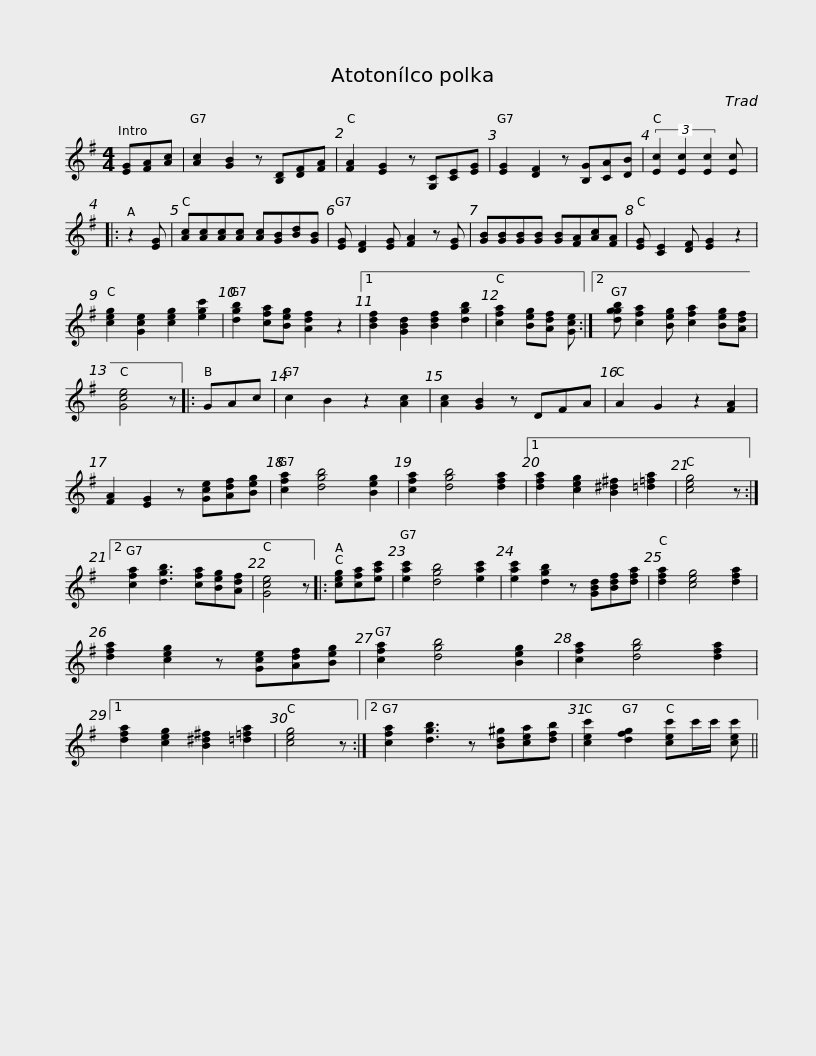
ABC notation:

X:1
L:1/8
M:4/4
I:linebreak $
K:G
V:1 treble
V:1
 [EG][FA][Ac] | [Ac]2 [GB]2 z [B,D][DF][FA] | [FA]2 [EG]2 z [G,C][CE][EG] | [EG]2 [DF]2 z [B,G][CA][DB] | (3[Ec]2 [Ec]2 [Ec]2 [Ec] |: %5
 z2 [EG] | [Ac][Ac][Ac][Ac] [Ac][GB][Bd][GB] |$ [EG] [DF]2 [EG] [FA]2 z [EG] | [GB][GB][GB][GB] [GB][FA][Ac][FA] | [EG] [CE]2 [DF] [EG]2 z2 | %10
 [ceg]2 [Gce]2 [ceg]2 [egc']2 | [dgb]2 [cfa][Beg] [Adf]2 z2 |1 [Bdf]2 [GBd]2 [Bdf]2 [dgb]2 | [cfa]2 [Beg][Adf] [Gce] :|2$ [dggb] [cfa]2 [Beg] [cfa]2 [Beg][Adf] | %15
 [Gce]4 z |: GAc | c2 B2 z2 [Ac]2 | [Ac]2 [GB]2 z DFA | A2 G2 z2 [FA]2 | %20
 [FA]2 [EG]2 z [Gce][Adf][Beg] | [cfa]2 [dgb]4 [Beg]2 | [cfa]2 [dgb]4 [dfa]2 |1$ [dfa]2 [ceg]2 [B^d^f]2 [=d=fa]2 | [ceg]4 z :|2 %25
 [cfa]2 [dgb]3 [cfa][Beg][Adf] | [Gce]4 z |: [ceg][cfa][eac'] | [eac']2 [dgb]4 [eac']2 | [eac']2 [dgb]2 z [GBd][Bdf][dfa] | %30
 [dfa]2 [ceg]4 [dfa]2 |$ [dfa]2 [ceg]2 z [Gce][Adf][Beg] | [cfa]2 [dgb]4 [Beg]2 | [cfa]2 [dgb]4 [dfa]2 |1 [dfa]2 [ceg]2 [B^d^f]2 [=d=fa]2 | %35
 [ceg]4 z :|2 [cfa]2 [dgb]3 z [Bd^g][cea][dfb] | [cec']2 [dfg]2 [cec']c'/c'/ [cec'] || %38
